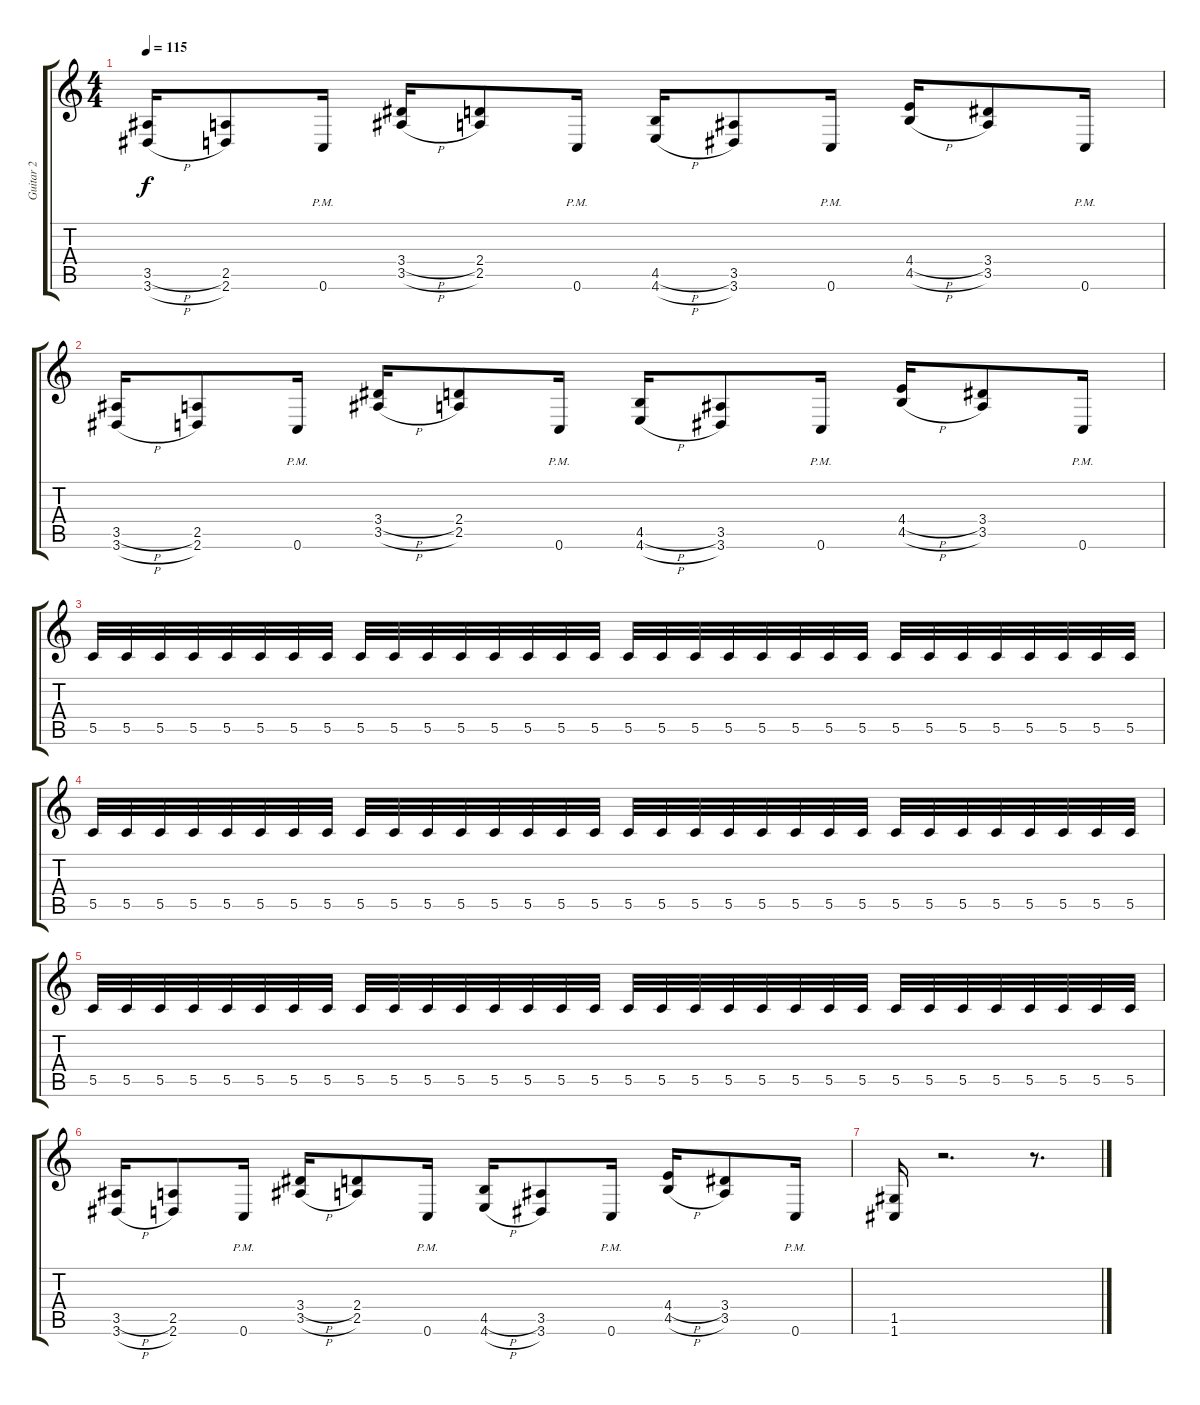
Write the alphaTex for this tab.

\track ("Guitar 2" "Guitar 2") {instrument distortionguitar}
\staff {score tabs}
\tuning (D4 A3 F3 C3 G2 C2) {hide}
\ts (4 4)
\tempo 115
\clef g2
\ks c
(3.5{h} 3.6{h}).16{dy f} (2.5 2.6).8 0.6{pm}.16 (3.4{h} 3.5{h}).16 (2.4 2.5).8 0.6{pm}.16 (4.5{h} 4.6{h}).16 (3.5 3.6).8 0.6{pm}.16 (4.4{h} 4.5{h}).16 (3.4 3.5).8 0.6{pm}.16 |
(3.5{h} 3.6{h}).16 (2.5 2.6).8 0.6{pm}.16 (3.4{h} 3.5{h}).16 (2.4 2.5).8 0.6{pm}.16 (4.5{h} 4.6{h}).16 (3.5 3.6).8 0.6{pm}.16 (4.4{h} 4.5{h}).16 (3.4 3.5).8 0.6{pm}.16 |
5.5.32 5.5.32 5.5.32 5.5.32 5.5.32 5.5.32 5.5.32 5.5.32 5.5.32 5.5.32 5.5.32 5.5.32 5.5.32 5.5.32 5.5.32 5.5.32 5.5.32 5.5.32 5.5.32 5.5.32 5.5.32 5.5.32 5.5.32 5.5.32 5.5.32 5.5.32 5.5.32 5.5.32 5.5.32 5.5.32 5.5.32 5.5.32 |
5.5.32 5.5.32 5.5.32 5.5.32 5.5.32 5.5.32 5.5.32 5.5.32 5.5.32 5.5.32 5.5.32 5.5.32 5.5.32 5.5.32 5.5.32 5.5.32 5.5.32 5.5.32 5.5.32 5.5.32 5.5.32 5.5.32 5.5.32 5.5.32 5.5.32 5.5.32 5.5.32 5.5.32 5.5.32 5.5.32 5.5.32 5.5.32 |
5.5.32 5.5.32 5.5.32 5.5.32 5.5.32 5.5.32 5.5.32 5.5.32 5.5.32 5.5.32 5.5.32 5.5.32 5.5.32 5.5.32 5.5.32 5.5.32 5.5.32 5.5.32 5.5.32 5.5.32 5.5.32 5.5.32 5.5.32 5.5.32 5.5.32 5.5.32 5.5.32 5.5.32 5.5.32 5.5.32 5.5.32 5.5.32 |
(3.5{h} 3.6{h}).16 (2.5 2.6).8 0.6{pm}.16 (3.4{h} 3.5{h}).16 (2.4 2.5).8 0.6{pm}.16 (4.5{h} 4.6{h}).16 (3.5 3.6).8 0.6{pm}.16 (4.4{h} 4.5{h}).16 (3.4 3.5).8 0.6{pm}.16 |
(1.5 1.6).16 r.2{d} r.8{d}
